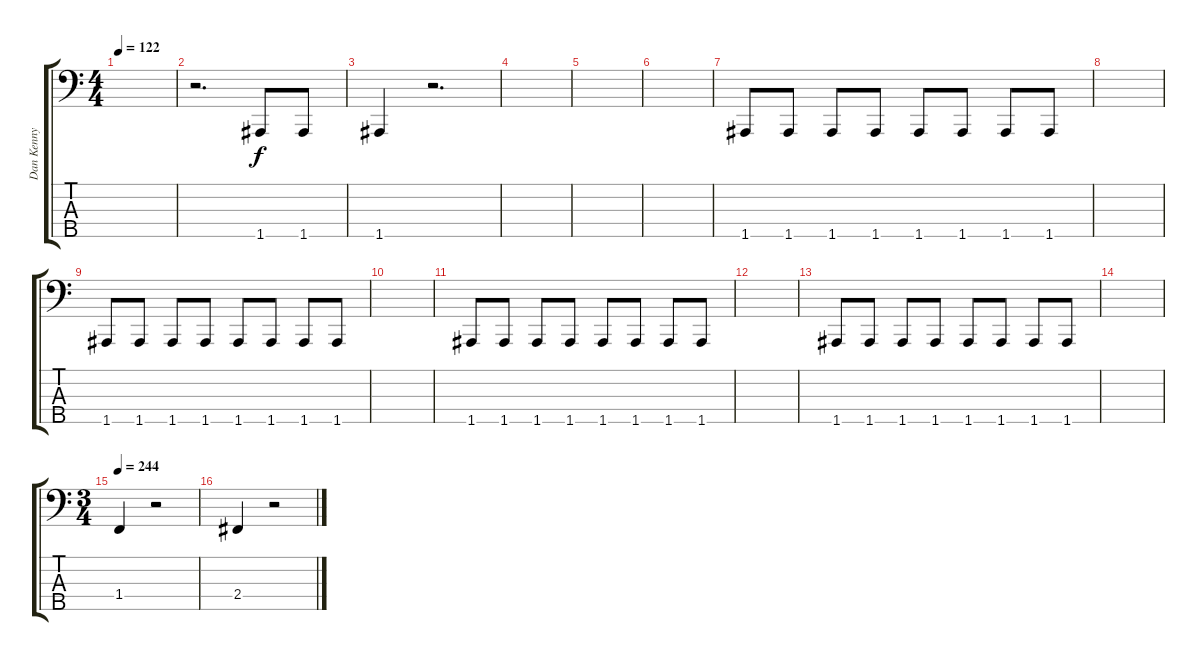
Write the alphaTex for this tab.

\track ("Dan Kenny" "Dan Kenny") {instrument electricbasspick}
\staff {score tabs}
\tuning (G2 D2 A1 E1 A0) {hide}
\ts (4 4)
\tempo 122
\clef f4
\ks c
|
r.2{d} 1.5.8 1.5.8 |
1.5.4 r.2{d} |
|
|
|
1.5.8 1.5.8 1.5.8 1.5.8 1.5.8 1.5.8 1.5.8 1.5.8 |
|
1.5.8 1.5.8 1.5.8 1.5.8 1.5.8 1.5.8 1.5.8 1.5.8 |
|
1.5.8 1.5.8 1.5.8 1.5.8 1.5.8 1.5.8 1.5.8 1.5.8 |
|
1.5.8 1.5.8 1.5.8 1.5.8 1.5.8 1.5.8 1.5.8 1.5.8 |
|
\ts (3 4)
\tempo 244
1.4.4 r.2 |
2.4.4 r.2
